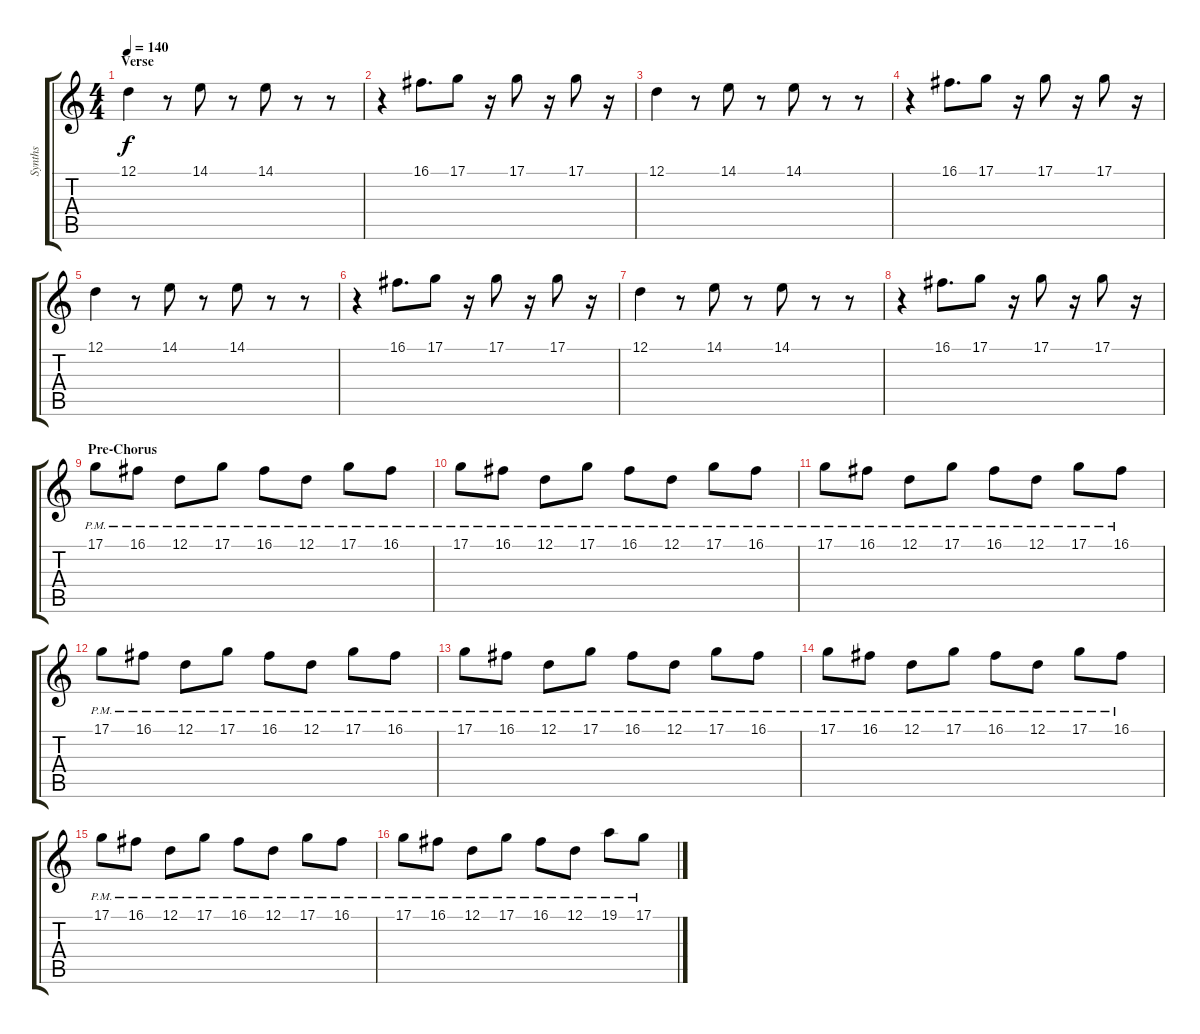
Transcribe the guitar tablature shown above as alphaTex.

\track ("Synths" "Synths") {instrument lead2sawtooth}
\staff {score tabs}
\tuning (D4 A3 F3 C3 G2 C2) {hide}
\ts (4 4)
\section ("" "Verse")
\tempo 140
\clef g2
\ks c
12.1.4{dy f} r.8 14.1.8 r.8 14.1.8 r.8 r.8 |
r.4 16.1.8{d} 17.1.8 r.16 17.1.8 r.16 17.1.8 r.16 |
12.1.4 r.8 14.1.8 r.8 14.1.8 r.8 r.8 |
r.4 16.1.8{d} 17.1.8 r.16 17.1.8 r.16 17.1.8 r.16 |
12.1.4 r.8 14.1.8 r.8 14.1.8 r.8 r.8 |
r.4 16.1.8{d} 17.1.8 r.16 17.1.8 r.16 17.1.8 r.16 |
12.1.4 r.8 14.1.8 r.8 14.1.8 r.8 r.8 |
r.4 16.1.8{d} 17.1.8 r.16 17.1.8 r.16 17.1.8 r.16 |
\section ("" "Pre-Chorus")
17.1{pm}.8 16.1{pm}.8 12.1{pm}.8 17.1{pm}.8 16.1{pm}.8 12.1{pm}.8 17.1{pm}.8 16.1{pm}.8 |
17.1{pm}.8 16.1{pm}.8 12.1{pm}.8 17.1{pm}.8 16.1{pm}.8 12.1{pm}.8 17.1{pm}.8 16.1{pm}.8 |
17.1{pm}.8 16.1{pm}.8 12.1{pm}.8 17.1{pm}.8 16.1{pm}.8 12.1{pm}.8 17.1{pm}.8 16.1{pm}.8 |
17.1{pm}.8 16.1{pm}.8 12.1{pm}.8 17.1{pm}.8 16.1{pm}.8 12.1{pm}.8 17.1{pm}.8 16.1{pm}.8 |
17.1{pm}.8 16.1{pm}.8 12.1{pm}.8 17.1{pm}.8 16.1{pm}.8 12.1{pm}.8 17.1{pm}.8 16.1{pm}.8 |
17.1{pm}.8 16.1{pm}.8 12.1{pm}.8 17.1{pm}.8 16.1{pm}.8 12.1{pm}.8 17.1{pm}.8 16.1{pm}.8 |
17.1{pm}.8 16.1{pm}.8 12.1{pm}.8 17.1{pm}.8 16.1{pm}.8 12.1{pm}.8 17.1{pm}.8 16.1{pm}.8 |
17.1{pm}.8 16.1{pm}.8 12.1{pm}.8 17.1{pm}.8 16.1{pm}.8 12.1{pm}.8 19.1{pm}.8 17.1{pm}.8
